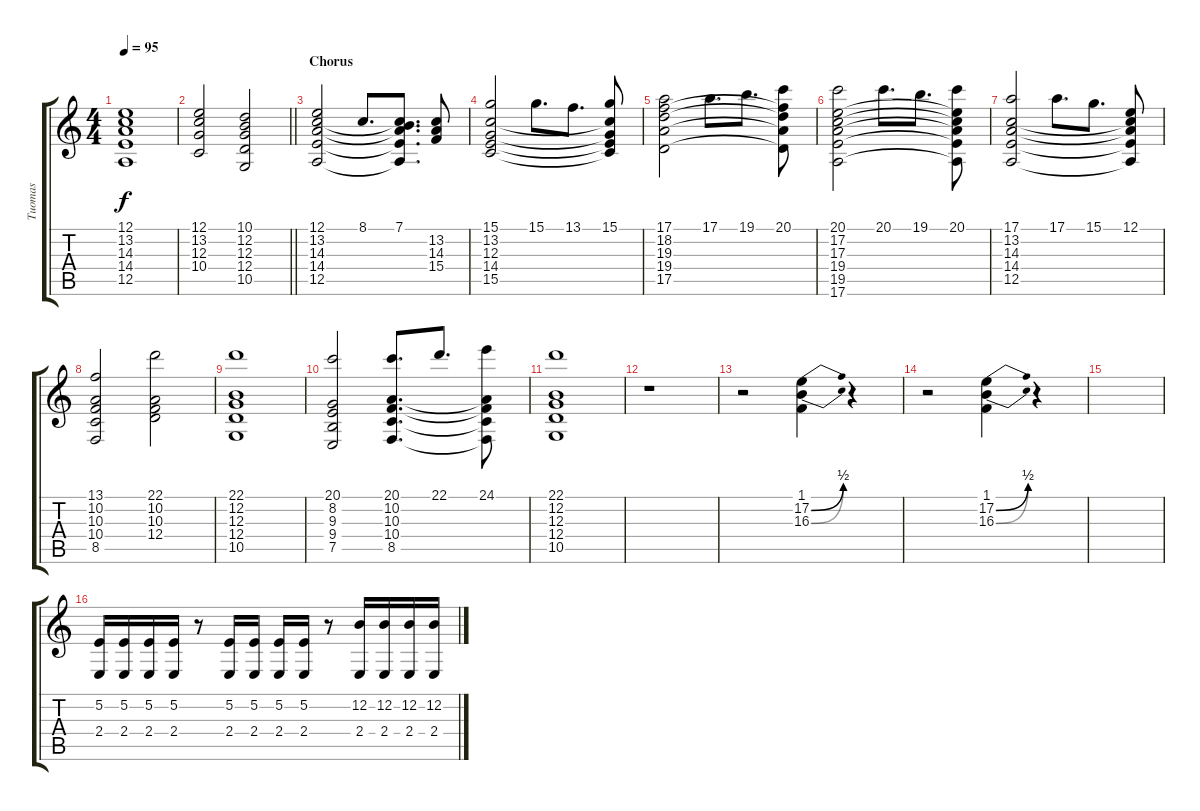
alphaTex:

\track ("Tuomas" "Tuomas") {instrument stringensemble1}
\staff {score tabs}
\tuning (E4 B3 G3 D3 A2 E2) {hide}
\ts (4 4)
\tempo 95
\clef g2
\ks c
(12.1 13.2 14.3 14.4 12.5).1{dy f instrument stringensemble1} |
\barLineRight lightlight
(12.1 13.2 12.3 10.4).2 (10.1 12.2 12.3 12.4 10.5).2 |
\section ("" "Chorus")
(12.1 13.2 14.3 14.4 12.5).2 8.1.8{d} (7.1 13.2{t} 14.3{t} 14.4{t} 12.5{t}).8{d} (13.2 14.3 15.4).8 |
(15.1 13.2 12.3 14.4 15.5).2 15.1.8{d} 13.1.8{d} (15.1 13.2{t} 12.3{t} 14.4{t} 15.5{t}).8 |
(17.1 18.2 19.3 19.4 17.5).2 17.1.8{d} 19.1.8{d} (20.1 18.2{t} 19.3{t} 19.4{t} 17.5{t}).8 |
(20.1 17.2 17.3 19.4 19.5 17.6).2 20.1.8{d} 19.1.8{d} (20.1 17.2{t} 17.3{t} 19.4{t} 19.5{t} 17.6{t}).8 |
(17.1 13.2 14.3 14.4 12.5).2 17.1.8{d} 15.1.8{d} (12.1 13.2{t} 14.3{t} 14.4{t} 12.5{t}).8 |
(13.1 10.2 10.3 10.4 8.5).2 (22.1 10.2 10.3 12.4).2 |
(22.1 12.2 12.3 12.4 10.5).1 |
(20.1 8.2 9.3 9.4 7.5).2 (20.1 10.2 10.3 10.4 8.5).8{d} 22.1.8{d} (24.1 10.2{t} 10.3{t} 10.4{t} 8.5{t}).8 |
(22.1 12.2 12.3 12.4 10.5).1 |
r.1{instrument choiraahs} |
r.2 (1.1 17.2{be (bend 0 0 60 2)} 16.3{be (bend 0 0 60 2)}).4 r.4 |
r.2 (1.1 17.2{be (bend 0 0 60 2)} 16.3{be (bend 0 0 60 2)}).4 r.4 |
|
(5.2 2.4).16 (5.2 2.4).16 (5.2 2.4).16 (5.2 2.4).16 r.8 (5.2 2.4).16 (5.2 2.4).16 (5.2 2.4).16 (5.2 2.4).16 r.8 (12.2 2.4).16 (12.2 2.4).16 (12.2 2.4).16 (12.2 2.4).16
